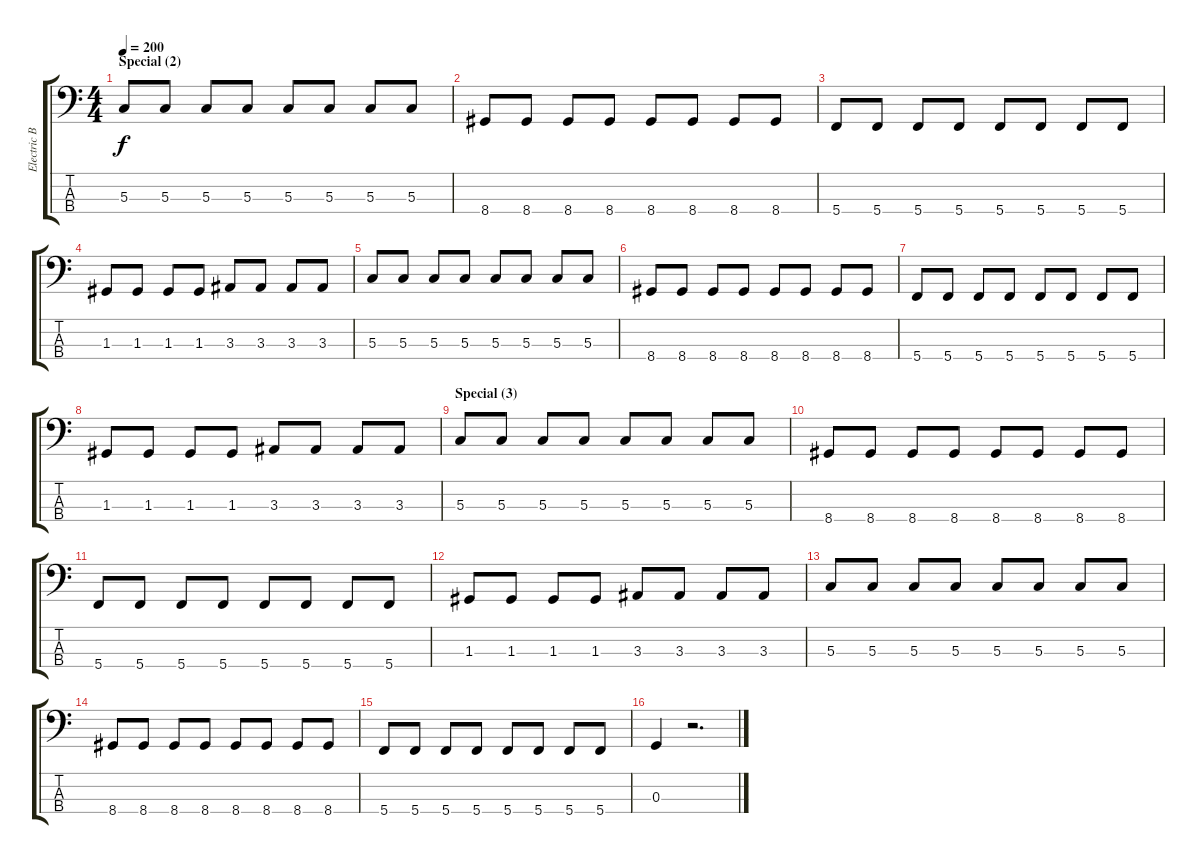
\track ("Electric Bass" "Electric B") {instrument electricbassfinger}
\staff {score tabs}
\tuning (F2 C2 G1 C1) {hide}
\ts (4 4)
\section ("" "Special (2)")
\tempo 200
\clef f4
\ks c
5.3.8{dy f} 5.3.8 5.3.8 5.3.8 5.3.8 5.3.8 5.3.8 5.3.8 |
8.4.8 8.4.8 8.4.8 8.4.8 8.4.8 8.4.8 8.4.8 8.4.8 |
5.4.8 5.4.8 5.4.8 5.4.8 5.4.8 5.4.8 5.4.8 5.4.8 |
1.3.8 1.3.8 1.3.8 1.3.8 3.3.8 3.3.8 3.3.8 3.3.8 |
5.3.8 5.3.8 5.3.8 5.3.8 5.3.8 5.3.8 5.3.8 5.3.8 |
8.4.8 8.4.8 8.4.8 8.4.8 8.4.8 8.4.8 8.4.8 8.4.8 |
5.4.8 5.4.8 5.4.8 5.4.8 5.4.8 5.4.8 5.4.8 5.4.8 |
1.3.8 1.3.8 1.3.8 1.3.8 3.3.8 3.3.8 3.3.8 3.3.8 |
\section ("" "Special (3)")
5.3.8 5.3.8 5.3.8 5.3.8 5.3.8 5.3.8 5.3.8 5.3.8 |
8.4.8 8.4.8 8.4.8 8.4.8 8.4.8 8.4.8 8.4.8 8.4.8 |
5.4.8 5.4.8 5.4.8 5.4.8 5.4.8 5.4.8 5.4.8 5.4.8 |
1.3.8 1.3.8 1.3.8 1.3.8 3.3.8 3.3.8 3.3.8 3.3.8 |
5.3.8 5.3.8 5.3.8 5.3.8 5.3.8 5.3.8 5.3.8 5.3.8 |
8.4.8 8.4.8 8.4.8 8.4.8 8.4.8 8.4.8 8.4.8 8.4.8 |
5.4.8 5.4.8 5.4.8 5.4.8 5.4.8 5.4.8 5.4.8 5.4.8 |
0.3.4 r.2{d}
